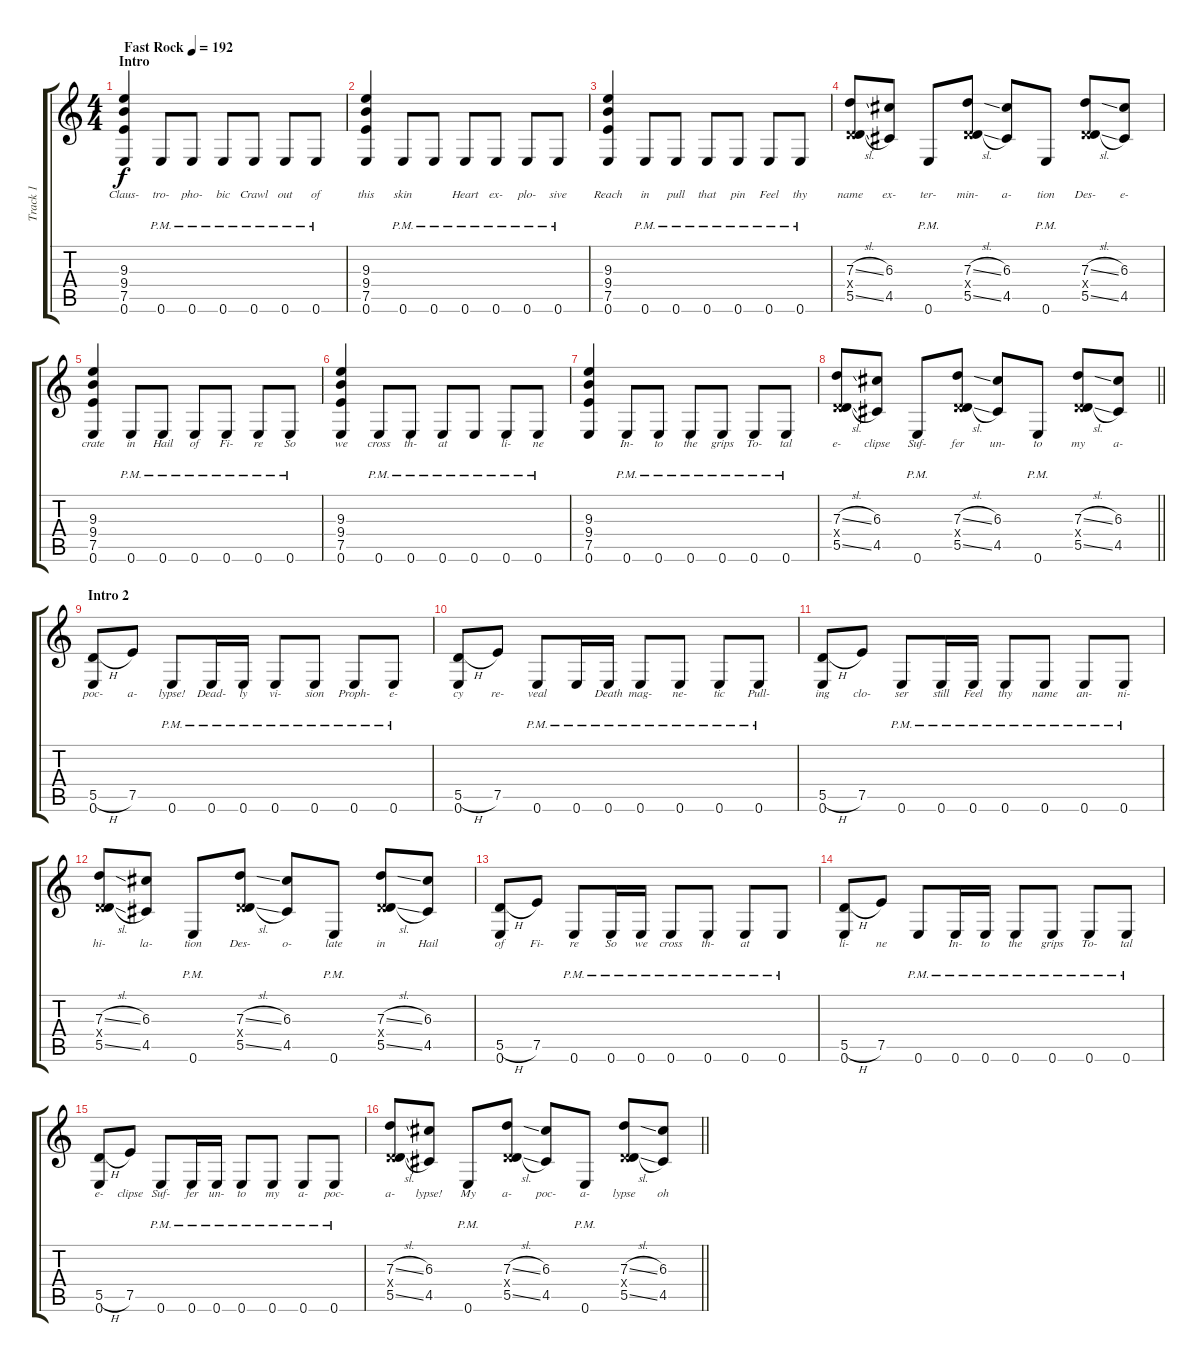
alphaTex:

\track ("Track 1" "Track 1") {instrument distortionguitar}
\staff {score tabs}
\tuning (E4 B3 G3 D3 A2 E2) {hide}
\ts (4 4)
\section ("" "Intro")
\tempo (192 "Fast Rock")
\clef g2
\ks c
(9.3 9.4 7.5 0.6).4{lyrics (0 "Claus-") lyrics (1 "") lyrics (2 "") lyrics (3 "") lyrics (4 "") dy f instrument distortionguitar} 0.6{pm}.8{lyrics (0 "tro-") lyrics (1 "") lyrics (2 "") lyrics (3 "") lyrics (4 "")} 0.6{pm}.8{lyrics (0 "pho-") lyrics (1 "") lyrics (2 "") lyrics (3 "") lyrics (4 "")} 0.6{pm}.8{lyrics (0 "bic") lyrics (1 "") lyrics (2 "") lyrics (3 "") lyrics (4 "")} 0.6{pm}.8{lyrics (0 "Crawl") lyrics (1 "") lyrics (2 "") lyrics (3 "") lyrics (4 "")} 0.6{pm}.8{lyrics (0 "out") lyrics (1 "") lyrics (2 "") lyrics (3 "") lyrics (4 "")} 0.6{pm}.8{lyrics (0 "of") lyrics (1 "") lyrics (2 "") lyrics (3 "") lyrics (4 "")} |
(9.3 9.4 7.5 0.6).4{lyrics (0 "this") lyrics (1 "") lyrics (2 "") lyrics (3 "") lyrics (4 "")} 0.6{pm}.8{lyrics (0 "skin") lyrics (1 "") lyrics (2 "") lyrics (3 "") lyrics (4 "")} 0.6{pm}.8{lyrics (0 "") lyrics (1 "") lyrics (2 "") lyrics (3 "") lyrics (4 "")} 0.6{pm}.8{lyrics (0 "Heart") lyrics (1 "") lyrics (2 "") lyrics (3 "") lyrics (4 "")} 0.6{pm}.8{lyrics (0 "ex-") lyrics (1 "") lyrics (2 "") lyrics (3 "") lyrics (4 "")} 0.6{pm}.8{lyrics (0 "plo-") lyrics (1 "") lyrics (2 "") lyrics (3 "") lyrics (4 "")} 0.6{pm}.8{lyrics (0 "sive") lyrics (1 "") lyrics (2 "") lyrics (3 "") lyrics (4 "")} |
(9.3 9.4 7.5 0.6).4{lyrics (0 "Reach") lyrics (1 "") lyrics (2 "") lyrics (3 "") lyrics (4 "")} 0.6{pm}.8{lyrics (0 "in") lyrics (1 "") lyrics (2 "") lyrics (3 "") lyrics (4 "")} 0.6{pm}.8{lyrics (0 "pull") lyrics (1 "") lyrics (2 "") lyrics (3 "") lyrics (4 "")} 0.6{pm}.8{lyrics (0 "that") lyrics (1 "") lyrics (2 "") lyrics (3 "") lyrics (4 "")} 0.6{pm}.8{lyrics (0 "pin") lyrics (1 "") lyrics (2 "") lyrics (3 "") lyrics (4 "")} 0.6{pm}.8{lyrics (0 "Feel") lyrics (1 "") lyrics (2 "") lyrics (3 "") lyrics (4 "")} 0.6{pm}.8{lyrics (0 "thy") lyrics (1 "") lyrics (2 "") lyrics (3 "") lyrics (4 "")} |
(7.3{sl} 0.4{x} 5.5{sl}).8{lyrics (0 "name") lyrics (1 "") lyrics (2 "") lyrics (3 "") lyrics (4 "")} (6.3 4.5).8{lyrics (0 "ex-") lyrics (1 "") lyrics (2 "") lyrics (3 "") lyrics (4 "")} 0.6{pm}.8{lyrics (0 "ter-") lyrics (1 "") lyrics (2 "") lyrics (3 "") lyrics (4 "")} (7.3{sl} 0.4{x} 5.5{sl}).8{lyrics (0 "min-") lyrics (1 "") lyrics (2 "") lyrics (3 "") lyrics (4 "")} (6.3 4.5).8{lyrics (0 "a-") lyrics (1 "") lyrics (2 "") lyrics (3 "") lyrics (4 "")} 0.6{pm}.8{lyrics (0 "tion") lyrics (1 "") lyrics (2 "") lyrics (3 "") lyrics (4 "")} (7.3{sl} 0.4{x} 5.5{sl}).8{lyrics (0 "Des-") lyrics (1 "") lyrics (2 "") lyrics (3 "") lyrics (4 "")} (6.3 4.5).8{lyrics (0 "e-") lyrics (1 "") lyrics (2 "") lyrics (3 "") lyrics (4 "")} |
(9.3 9.4 7.5 0.6).4{lyrics (0 "crate") lyrics (1 "") lyrics (2 "") lyrics (3 "") lyrics (4 "")} 0.6{pm}.8{lyrics (0 "in") lyrics (1 "") lyrics (2 "") lyrics (3 "") lyrics (4 "")} 0.6{pm}.8{lyrics (0 "Hail") lyrics (1 "") lyrics (2 "") lyrics (3 "") lyrics (4 "")} 0.6{pm}.8{lyrics (0 "of") lyrics (1 "") lyrics (2 "") lyrics (3 "") lyrics (4 "")} 0.6{pm}.8{lyrics (0 "Fi-") lyrics (1 "") lyrics (2 "") lyrics (3 "") lyrics (4 "")} 0.6{pm}.8{lyrics (0 "re") lyrics (1 "") lyrics (2 "") lyrics (3 "") lyrics (4 "")} 0.6{pm}.8{lyrics (0 "So") lyrics (1 "") lyrics (2 "") lyrics (3 "") lyrics (4 "")} |
(9.3 9.4 7.5 0.6).4{lyrics (0 "we") lyrics (1 "") lyrics (2 "") lyrics (3 "") lyrics (4 "")} 0.6{pm}.8{lyrics (0 "cross") lyrics (1 "") lyrics (2 "") lyrics (3 "") lyrics (4 "")} 0.6{pm}.8{lyrics (0 "th-") lyrics (1 "") lyrics (2 "") lyrics (3 "") lyrics (4 "")} 0.6{pm}.8{lyrics (0 "at") lyrics (1 "") lyrics (2 "") lyrics (3 "") lyrics (4 "")} 0.6{pm}.8{lyrics (0 "") lyrics (1 "") lyrics (2 "") lyrics (3 "") lyrics (4 "")} 0.6{pm}.8{lyrics (0 "li-") lyrics (1 "") lyrics (2 "") lyrics (3 "") lyrics (4 "")} 0.6{pm}.8{lyrics (0 "ne") lyrics (1 "") lyrics (2 "") lyrics (3 "") lyrics (4 "")} |
(9.3 9.4 7.5 0.6).4{lyrics (0 "") lyrics (1 "") lyrics (2 "") lyrics (3 "") lyrics (4 "")} 0.6{pm}.8{lyrics (0 "In-") lyrics (1 "") lyrics (2 "") lyrics (3 "") lyrics (4 "")} 0.6{pm}.8{lyrics (0 "to") lyrics (1 "") lyrics (2 "") lyrics (3 "") lyrics (4 "")} 0.6{pm}.8{lyrics (0 "the") lyrics (1 "") lyrics (2 "") lyrics (3 "") lyrics (4 "")} 0.6{pm}.8{lyrics (0 "grips") lyrics (1 "") lyrics (2 "") lyrics (3 "") lyrics (4 "")} 0.6{pm}.8{lyrics (0 "To-") lyrics (1 "") lyrics (2 "") lyrics (3 "") lyrics (4 "")} 0.6{pm}.8{lyrics (0 "tal") lyrics (1 "") lyrics (2 "") lyrics (3 "") lyrics (4 "")} |
\barLineRight lightlight
(7.3{sl} 0.4{x} 5.5{sl}).8{lyrics (0 "e-") lyrics (1 "") lyrics (2 "") lyrics (3 "") lyrics (4 "")} (6.3 4.5).8{lyrics (0 "clipse") lyrics (1 "") lyrics (2 "") lyrics (3 "") lyrics (4 "")} 0.6{pm}.8{lyrics (0 "Suf-") lyrics (1 "") lyrics (2 "") lyrics (3 "") lyrics (4 "")} (7.3{sl} 0.4{x} 5.5{sl}).8{lyrics (0 "fer") lyrics (1 "") lyrics (2 "") lyrics (3 "") lyrics (4 "")} (6.3 4.5).8{lyrics (0 "un-") lyrics (1 "") lyrics (2 "") lyrics (3 "") lyrics (4 "")} 0.6{pm}.8{lyrics (0 "to") lyrics (1 "") lyrics (2 "") lyrics (3 "") lyrics (4 "")} (7.3{sl} 0.4{x} 5.5{sl}).8{lyrics (0 "my") lyrics (1 "") lyrics (2 "") lyrics (3 "") lyrics (4 "")} (6.3 4.5).8{lyrics (0 "a-") lyrics (1 "") lyrics (2 "") lyrics (3 "") lyrics (4 "")} |
\section ("" "Intro 2")
(5.5{h} 0.6).8{lyrics (0 "poc-") lyrics (1 "") lyrics (2 "") lyrics (3 "") lyrics (4 "")} 7.5.8{lyrics (0 "a-") lyrics (1 "") lyrics (2 "") lyrics (3 "") lyrics (4 "")} 0.6{pm}.8{lyrics (0 "lypse!") lyrics (1 "") lyrics (2 "") lyrics (3 "") lyrics (4 "")} 0.6{pm}.16{lyrics (0 "Dead-") lyrics (1 "") lyrics (2 "") lyrics (3 "") lyrics (4 "")} 0.6{pm}.16{lyrics (0 "ly") lyrics (1 "") lyrics (2 "") lyrics (3 "") lyrics (4 "")} 0.6{pm}.8{lyrics (0 "vi-") lyrics (1 "") lyrics (2 "") lyrics (3 "") lyrics (4 "")} 0.6{pm}.8{lyrics (0 "sion") lyrics (1 "") lyrics (2 "") lyrics (3 "") lyrics (4 "")} 0.6{pm}.8{lyrics (0 "Proph-") lyrics (1 "") lyrics (2 "") lyrics (3 "") lyrics (4 "")} 0.6{pm}.8{lyrics (0 "e-") lyrics (1 "") lyrics (2 "") lyrics (3 "") lyrics (4 "")} |
(5.5{h} 0.6).8{lyrics (0 "cy") lyrics (1 "") lyrics (2 "") lyrics (3 "") lyrics (4 "")} 7.5.8{lyrics (0 "re-") lyrics (1 "") lyrics (2 "") lyrics (3 "") lyrics (4 "")} 0.6{pm}.8{lyrics (0 "veal") lyrics (1 "") lyrics (2 "") lyrics (3 "") lyrics (4 "")} 0.6{pm}.16{lyrics (0 "") lyrics (1 "") lyrics (2 "") lyrics (3 "") lyrics (4 "")} 0.6{pm}.16{lyrics (0 "Death") lyrics (1 "") lyrics (2 "") lyrics (3 "") lyrics (4 "")} 0.6{pm}.8{lyrics (0 "mag-") lyrics (1 "") lyrics (2 "") lyrics (3 "") lyrics (4 "")} 0.6{pm}.8{lyrics (0 "ne-") lyrics (1 "") lyrics (2 "") lyrics (3 "") lyrics (4 "")} 0.6{pm}.8{lyrics (0 "tic") lyrics (1 "") lyrics (2 "") lyrics (3 "") lyrics (4 "")} 0.6{pm}.8{lyrics (0 "Pull-") lyrics (1 "") lyrics (2 "") lyrics (3 "") lyrics (4 "")} |
(5.5{h} 0.6).8{lyrics (0 "ing") lyrics (1 "") lyrics (2 "") lyrics (3 "") lyrics (4 "")} 7.5.8{lyrics (0 "clo-") lyrics (1 "") lyrics (2 "") lyrics (3 "") lyrics (4 "")} 0.6{pm}.8{lyrics (0 "ser") lyrics (1 "") lyrics (2 "") lyrics (3 "") lyrics (4 "")} 0.6{pm}.16{lyrics (0 "still") lyrics (1 "") lyrics (2 "") lyrics (3 "") lyrics (4 "")} 0.6{pm}.16{lyrics (0 "Feel") lyrics (1 "") lyrics (2 "") lyrics (3 "") lyrics (4 "")} 0.6{pm}.8{lyrics (0 "thy") lyrics (1 "") lyrics (2 "") lyrics (3 "") lyrics (4 "")} 0.6{pm}.8{lyrics (0 "name") lyrics (1 "") lyrics (2 "") lyrics (3 "") lyrics (4 "")} 0.6{pm}.8{lyrics (0 "an-") lyrics (1 "") lyrics (2 "") lyrics (3 "") lyrics (4 "")} 0.6{pm}.8{lyrics (0 "ni-") lyrics (1 "") lyrics (2 "") lyrics (3 "") lyrics (4 "")} |
(7.3{sl} 0.4{x} 5.5{sl}).8{lyrics (0 "hi-") lyrics (1 "") lyrics (2 "") lyrics (3 "") lyrics (4 "")} (6.3 4.5).8{lyrics (0 "la-") lyrics (1 "") lyrics (2 "") lyrics (3 "") lyrics (4 "")} 0.6{pm}.8{lyrics (0 "tion") lyrics (1 "") lyrics (2 "") lyrics (3 "") lyrics (4 "")} (7.3{sl} 0.4{x} 5.5{sl}).8{lyrics (0 "Des-") lyrics (1 "") lyrics (2 "") lyrics (3 "") lyrics (4 "")} (6.3 4.5).8{lyrics (0 "o-") lyrics (1 "") lyrics (2 "") lyrics (3 "") lyrics (4 "")} 0.6{pm}.8{lyrics (0 "late") lyrics (1 "") lyrics (2 "") lyrics (3 "") lyrics (4 "")} (7.3{sl} 0.4{x} 5.5{sl}).8{lyrics (0 "in") lyrics (1 "") lyrics (2 "") lyrics (3 "") lyrics (4 "")} (6.3 4.5).8{lyrics (0 "Hail") lyrics (1 "") lyrics (2 "") lyrics (3 "") lyrics (4 "")} |
(5.5{h} 0.6).8{lyrics (0 "of") lyrics (1 "") lyrics (2 "") lyrics (3 "") lyrics (4 "")} 7.5.8{lyrics (0 "Fi-") lyrics (1 "") lyrics (2 "") lyrics (3 "") lyrics (4 "")} 0.6{pm}.8{lyrics (0 "re") lyrics (1 "") lyrics (2 "") lyrics (3 "") lyrics (4 "")} 0.6{pm}.16{lyrics (0 "So") lyrics (1 "") lyrics (2 "") lyrics (3 "") lyrics (4 "")} 0.6{pm}.16{lyrics (0 "we") lyrics (1 "") lyrics (2 "") lyrics (3 "") lyrics (4 "")} 0.6{pm}.8{lyrics (0 "cross") lyrics (1 "") lyrics (2 "") lyrics (3 "") lyrics (4 "")} 0.6{pm}.8{lyrics (0 "th-") lyrics (1 "") lyrics (2 "") lyrics (3 "") lyrics (4 "")} 0.6{pm}.8{lyrics (0 "at") lyrics (1 "") lyrics (2 "") lyrics (3 "") lyrics (4 "")} 0.6{pm}.8{lyrics (0 "") lyrics (1 "") lyrics (2 "") lyrics (3 "") lyrics (4 "")} |
(5.5{h} 0.6).8{lyrics (0 "li-") lyrics (1 "") lyrics (2 "") lyrics (3 "") lyrics (4 "")} 7.5.8{lyrics (0 "ne") lyrics (1 "") lyrics (2 "") lyrics (3 "") lyrics (4 "")} 0.6{pm}.8{lyrics (0 "") lyrics (1 "") lyrics (2 "") lyrics (3 "") lyrics (4 "")} 0.6{pm}.16{lyrics (0 "In-") lyrics (1 "") lyrics (2 "") lyrics (3 "") lyrics (4 "")} 0.6{pm}.16{lyrics (0 "to") lyrics (1 "") lyrics (2 "") lyrics (3 "") lyrics (4 "")} 0.6{pm}.8{lyrics (0 "the") lyrics (1 "") lyrics (2 "") lyrics (3 "") lyrics (4 "")} 0.6{pm}.8{lyrics (0 "grips") lyrics (1 "") lyrics (2 "") lyrics (3 "") lyrics (4 "")} 0.6{pm}.8{lyrics (0 "To-") lyrics (1 "") lyrics (2 "") lyrics (3 "") lyrics (4 "")} 0.6{pm}.8{lyrics (0 "tal") lyrics (1 "") lyrics (2 "") lyrics (3 "") lyrics (4 "")} |
(5.5{h} 0.6).8{lyrics (0 "e-") lyrics (1 "") lyrics (2 "") lyrics (3 "") lyrics (4 "")} 7.5.8{lyrics (0 "clipse") lyrics (1 "") lyrics (2 "") lyrics (3 "") lyrics (4 "")} 0.6{pm}.8{lyrics (0 "Suf-") lyrics (1 "") lyrics (2 "") lyrics (3 "") lyrics (4 "")} 0.6{pm}.16{lyrics (0 "fer") lyrics (1 "") lyrics (2 "") lyrics (3 "") lyrics (4 "")} 0.6{pm}.16{lyrics (0 "un-") lyrics (1 "") lyrics (2 "") lyrics (3 "") lyrics (4 "")} 0.6{pm}.8{lyrics (0 "to") lyrics (1 "") lyrics (2 "") lyrics (3 "") lyrics (4 "")} 0.6{pm}.8{lyrics (0 "my") lyrics (1 "") lyrics (2 "") lyrics (3 "") lyrics (4 "")} 0.6{pm}.8{lyrics (0 "a-") lyrics (1 "") lyrics (2 "") lyrics (3 "") lyrics (4 "")} 0.6{pm}.8{lyrics (0 "poc-") lyrics (1 "") lyrics (2 "") lyrics (3 "") lyrics (4 "")} |
\barLineRight lightlight
(7.3{sl} 0.4{x} 5.5{sl}).8{lyrics (0 "a-") lyrics (1 "") lyrics (2 "") lyrics (3 "") lyrics (4 "")} (6.3 4.5).8{lyrics (0 "lypse!") lyrics (1 "") lyrics (2 "") lyrics (3 "") lyrics (4 "")} 0.6{pm}.8{lyrics (0 "My") lyrics (1 "") lyrics (2 "") lyrics (3 "") lyrics (4 "")} (7.3{sl} 0.4{x} 5.5{sl}).8{lyrics (0 "a-") lyrics (1 "") lyrics (2 "") lyrics (3 "") lyrics (4 "")} (6.3 4.5).8{lyrics (0 "poc-") lyrics (1 "") lyrics (2 "") lyrics (3 "") lyrics (4 "")} 0.6{pm}.8{lyrics (0 "a-") lyrics (1 "") lyrics (2 "") lyrics (3 "") lyrics (4 "")} (7.3{sl} 0.4{x} 5.5{sl}).8{lyrics (0 "lypse") lyrics (1 "") lyrics (2 "") lyrics (3 "") lyrics (4 "")} (6.3 4.5).8{lyrics (0 "oh") lyrics (1 "") lyrics (2 "") lyrics (3 "") lyrics (4 "")}
